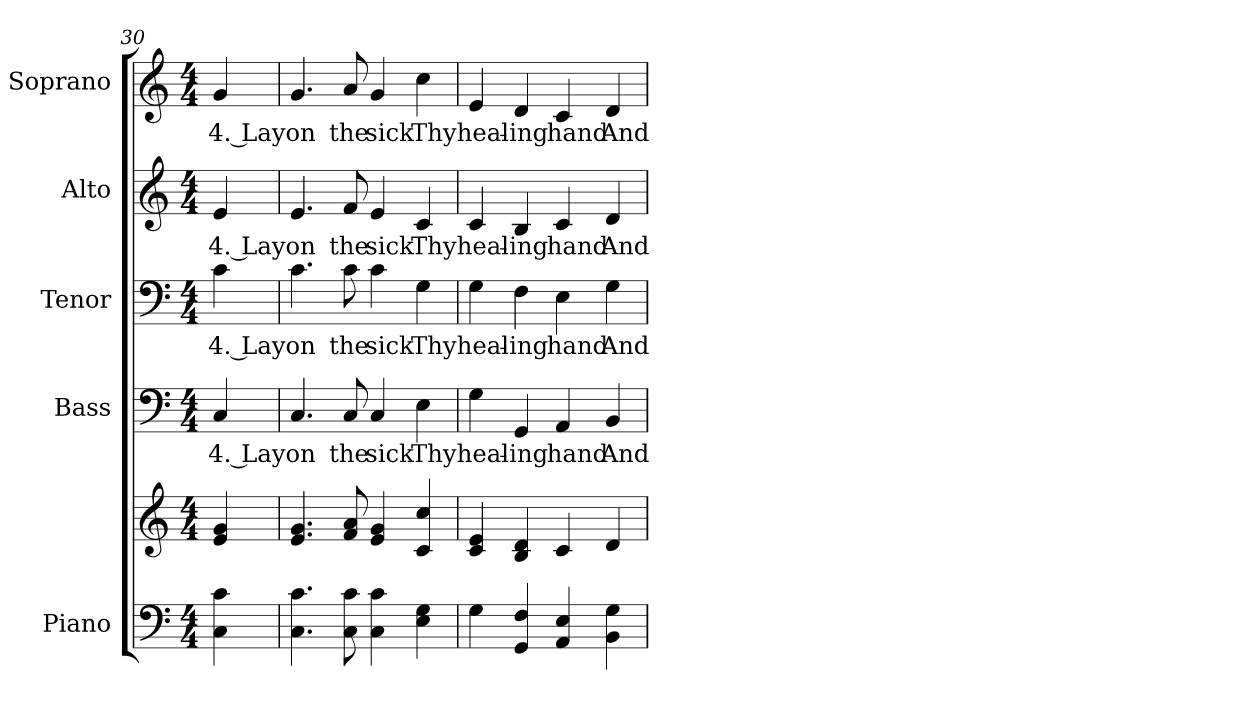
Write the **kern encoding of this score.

**kern	**kern	**kern	**text	**kern	**text	**kern	**text	**kern	**text
*part5	*part5	*part4	*part4	*part3	*part3	*part2	*part2	*part1	*part1
*staff6	*staff5	*staff4	*staff4	*staff3	*staff3	*staff2	*staff2	*staff1	*staff1
*I"Piano	*	*I"Bass	*	*I"Tenor	*	*I"Alto	*	*I"Soprano	*
*I'Pno.	*	*I'B.	*	*I'T.	*	*I'A.	*	*I'S.	*
*clefF4	*clefG2	*clefF4	*	*clefF4	*	*clefG2	*	*clefG2	*
*k[]	*k[]	*k[]	*	*k[]	*	*k[]	*	*k[]	*
*C:	*C:	*C:	*	*C:	*	*C:	*	*C:	*
*M4/4	*M4/4	*M4/4	*	*M4/4	*	*M4/4	*	*M4/4	*
=30	=30	=30	=30	=30	=30	=30	=30	=30	=30
!	!	!	!LO:LY:b:color=#000000	!	!	!	!	!	!
!	!	!	!	!	!LO:LY:b:color=#000000	!	!	!	!
!	!	!	!	!	!	!	!LO:LY:b:color=#000000	!	!
!	!	!	!	!	!	!	!	!	!LO:LY:b:color=#000000
4Ci\ 4ci	4ei/ 4gi	4Ci/	4. Lay	4ci\	4. Lay	4ei/	4. Lay	4gi/	4. Lay
=31	=31	=31	=31	=31	=31	=31	=31	=31	=31
!	!	!	!LO:LY:b:color=#000000	!	!	!	!	!	!
!	!	!	!	!	!LO:LY:b:color=#000000	!	!	!	!
!	!	!	!	!	!	!	!LO:LY:b:color=#000000	!	!
!	!	!	!	!	!	!	!	!	!LO:LY:b:color=#000000
4.Ci\ 4.ci	4.ei/ 4.gi	4.Ci/	on	4.ci\	on	4.ei/	on	4.gi/	on
!	!	!	!LO:LY:b:color=#000000	!	!	!	!	!	!
!	!	!	!	!	!LO:LY:b:color=#000000	!	!	!	!
!	!	!	!	!	!	!	!LO:LY:b:color=#000000	!	!
!	!	!	!	!	!	!	!	!	!LO:LY:b:color=#000000
8Ci\ 8ci	8fi/ 8ai	8Ci/	the	8ci\	the	8fi/	the	8ai/	the
!	!	!	!LO:LY:b:color=#000000	!	!	!	!	!	!
!	!	!	!	!	!LO:LY:b:color=#000000	!	!	!	!
!	!	!	!	!	!	!	!LO:LY:b:color=#000000	!	!
!	!	!	!	!	!	!	!	!	!LO:LY:b:color=#000000
4Ci\ 4ci	4ei/ 4gi	4Ci/	sick	4ci\	sick	4ei/	sick	4gi/	sick
!	!	!	!LO:LY:b:color=#000000	!	!	!	!	!	!
!	!	!	!	!	!LO:LY:b:color=#000000	!	!	!	!
!	!	!	!	!	!	!	!LO:LY:b:color=#000000	!	!
!	!	!	!	!	!	!	!	!	!LO:LY:b:color=#000000
4Ei\ 4Gi	4ci/ 4cci	4Ei\	Thy	4Gi\	Thy	4ci/	Thy	4cci\	Thy
=32	=32	=32	=32	=32	=32	=32	=32	=32	=32
!	!	!	!LO:LY:b:color=#000000	!	!	!	!	!	!
!	!	!	!	!	!LO:LY:b:color=#000000	!	!	!	!
!	!	!	!	!	!	!	!LO:LY:b:color=#000000	!	!
!	!	!	!	!	!	!	!	!	!LO:LY:b:color=#000000
4Gi\	4ci/ 4ei	4Gi\	heal-	4Gi\	heal-	4ci/	heal-	4ei/	heal-
!	!	!	!LO:LY:b:color=#000000	!	!	!	!	!	!
!	!	!	!	!	!LO:LY:b:color=#000000	!	!	!	!
!	!	!	!	!	!	!	!LO:LY:b:color=#000000	!	!
!	!	!	!	!	!	!	!	!	!LO:LY:b:color=#000000
4GGi/ 4Fi	4Bi/ 4di	4GGi/	-ing	4Fi\	-ing	4Bi/	-ing	4di/	-ing
!	!	!	!LO:LY:b:color=#000000	!	!	!	!	!	!
!	!	!	!	!	!LO:LY:b:color=#000000	!	!	!	!
!	!	!	!	!	!	!	!LO:LY:b:color=#000000	!	!
!	!	!	!	!	!	!	!	!	!LO:LY:b:color=#000000
4AAi/ 4Ei	4ci/	4AAi/	hand	4Ei\	hand	4ci/	hand	4ci/	hand
!	!	!	!LO:LY:b:color=#000000	!	!	!	!	!	!
!	!	!	!	!	!LO:LY:b:color=#000000	!	!	!	!
!	!	!	!	!	!	!	!LO:LY:b:color=#000000	!	!
!	!	!	!	!	!	!	!	!	!LO:LY:b:color=#000000
4BBi\ 4Gi	4di/	4BBi/	And	4Gi\	And	4di/	And	4di/	And
=	=	=	=	=	=	=	=	=	=
*-	*-	*-	*-	*-	*-	*-	*-	*-	*-
